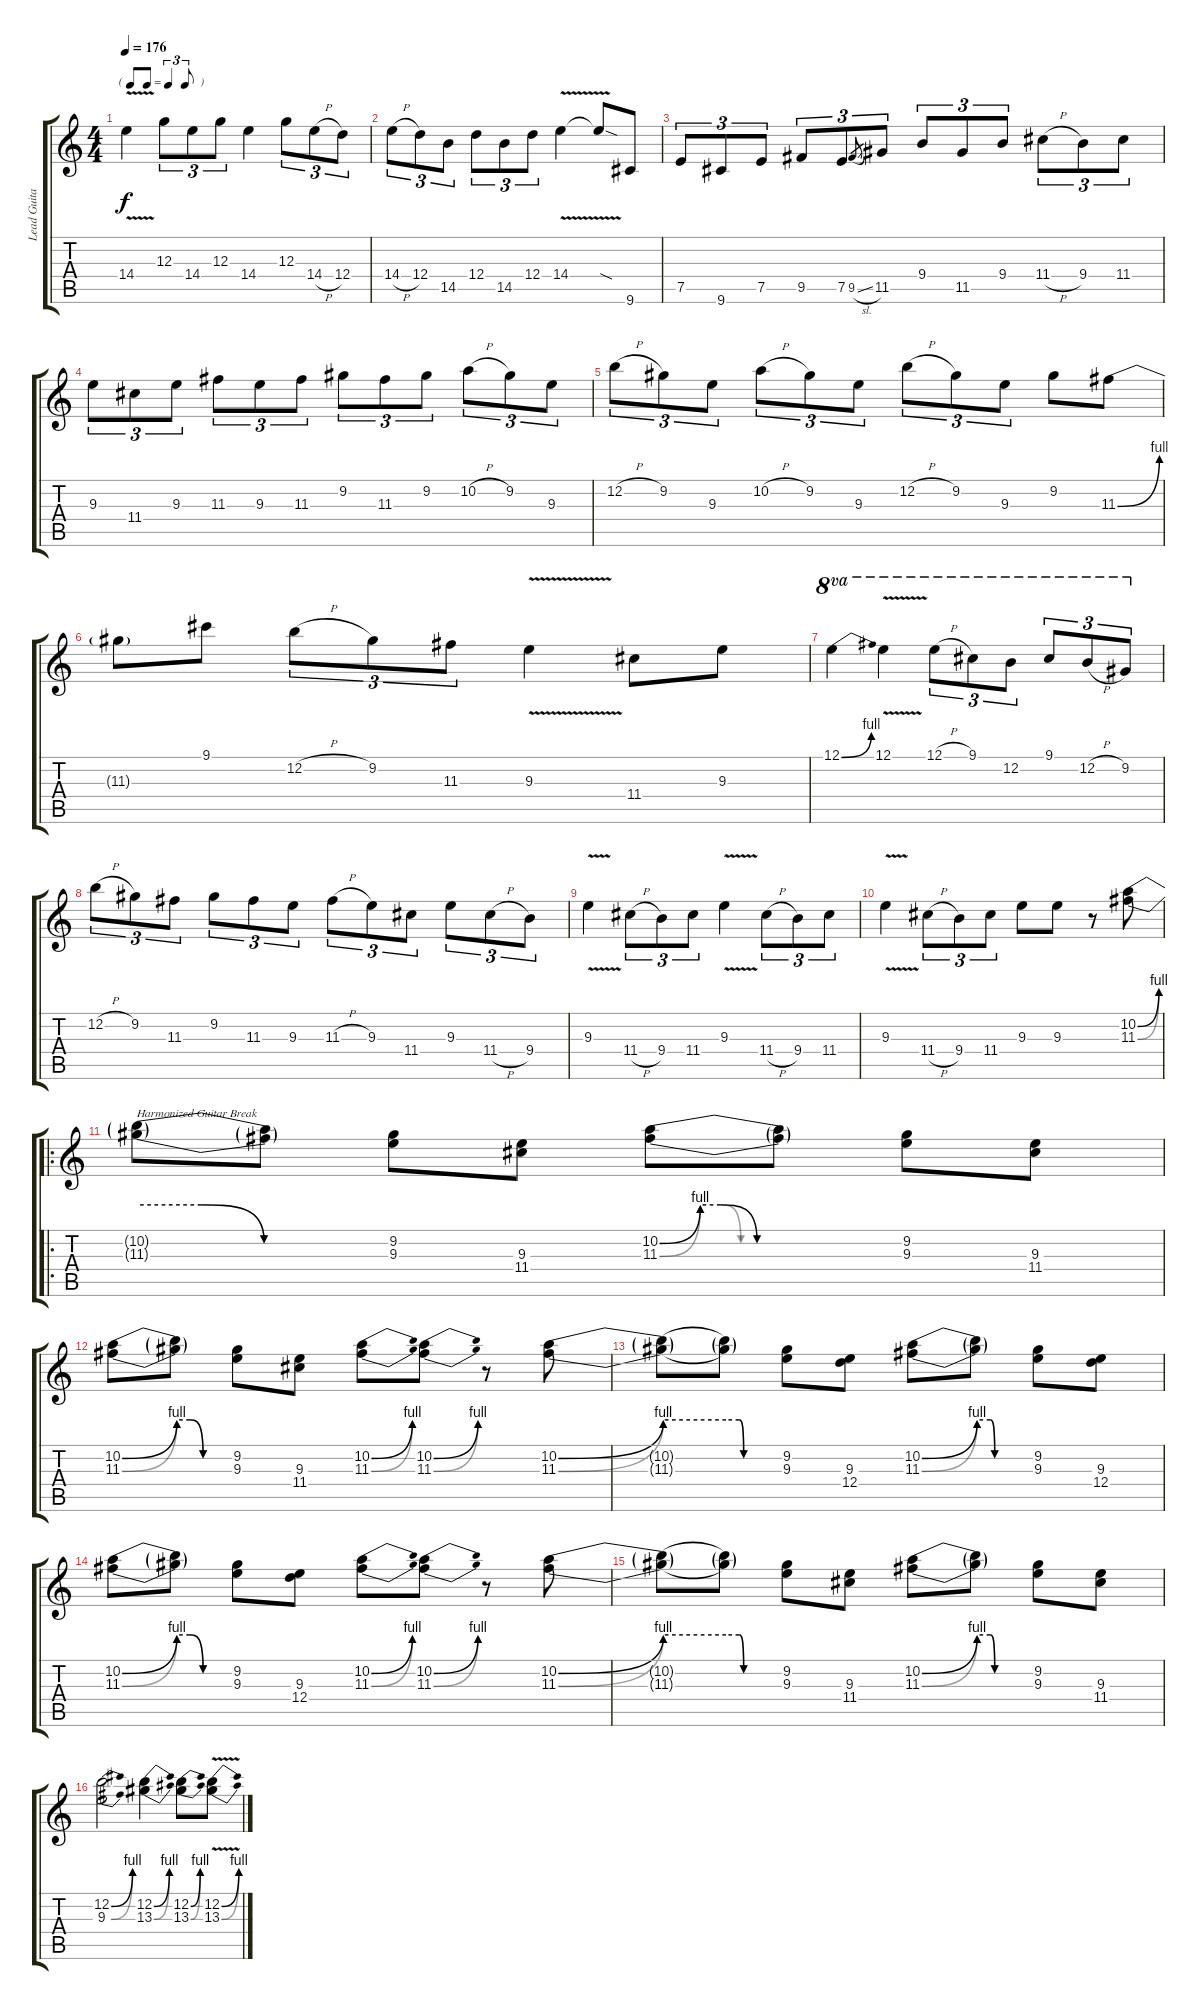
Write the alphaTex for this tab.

\track ("Lead Guitar" "Lead Guita") {instrument overdrivenguitar}
\staff {score tabs}
\tuning (E4 B3 G3 D3 A2 E2) {hide}
\ts (4 4)
\tf triplet8th
\tempo 176
\clef g2
\ks c
14.4{v}.4{dy f} 12.3.8{tu (3 2)} 14.4.8{tu (3 2)} 12.3.8{tu (3 2)} 14.4.4 12.3.8{tu (3 2)} 14.4{h}.8{tu (3 2)} 12.4.8{tu (3 2)} |
14.4{h}.8{tu (3 2)} 12.4.8{tu (3 2)} 14.5.8{tu (3 2)} 12.4.8{tu (3 2)} 14.5.8{tu (3 2)} 12.4.8{tu (3 2)} 14.4{v}.4 14.4{sod t}.8 9.6.8 |
7.5.8{tu (3 2)} 9.6.8{tu (3 2)} 7.5.8{tu (3 2)} 9.5.8{tu (3 2)} 7.5.8{tu (3 2)} 9.5{sl}.8{gr} 11.5.8{tu (3 2)} 9.4.8{tu (3 2)} 11.5.8{tu (3 2)} 9.4.8{tu (3 2)} 11.4{h}.8{tu (3 2)} 9.4.8{tu (3 2)} 11.4.8{tu (3 2)} |
9.3.8{tu (3 2)} 11.4.8{tu (3 2)} 9.3.8{tu (3 2)} 11.3.8{tu (3 2)} 9.3.8{tu (3 2)} 11.3.8{tu (3 2)} 9.2.8{tu (3 2)} 11.3.8{tu (3 2)} 9.2.8{tu (3 2)} 10.2{h}.8{tu (3 2)} 9.2.8{tu (3 2)} 9.3.8{tu (3 2)} |
12.2{h}.8{tu (3 2)} 9.2.8{tu (3 2)} 9.3.8{tu (3 2)} 10.2{h}.8{tu (3 2)} 9.2.8{tu (3 2)} 9.3.8{tu (3 2)} 12.2{h}.8{tu (3 2)} 9.2.8{tu (3 2)} 9.3.8{tu (3 2)} 9.2.8 11.3{be (bend 0 0 60 4)}.8 |
11.3{t}.8 9.1.8 12.2{h}.8{tu (3 2)} 9.2.8{tu (3 2)} 11.3.8{tu (3 2)} 9.3{v}.4 11.4.8 9.3.8 |
12.1{be (bend 0 0 60 4)}.4{ot 8va} 12.1{v}.4{ot 8va} 12.1{h}.8{tu (3 2) ot 8va} 9.1.8{tu (3 2) ot 8va} 12.2.8{tu (3 2) ot 8va} 9.1.8{tu (3 2) ot 8va} 12.2{h}.8{tu (3 2) ot 8va} 9.2.8{tu (3 2) ot 8va} |
12.2{h}.8{tu (3 2)} 9.2.8{tu (3 2)} 11.3.8{tu (3 2)} 9.2.8{tu (3 2)} 11.3.8{tu (3 2)} 9.3.8{tu (3 2)} 11.3{h}.8{tu (3 2)} 9.3.8{tu (3 2)} 11.4.8{tu (3 2)} 9.3.8{tu (3 2)} 11.4{h}.8{tu (3 2)} 9.4.8{tu (3 2)} |
9.3{v}.4 11.4{h}.8{tu (3 2)} 9.4.8{tu (3 2)} 11.4.8{tu (3 2)} 9.3{v}.4 11.4{h}.8{tu (3 2)} 9.4.8{tu (3 2)} 11.4.8{tu (3 2)} |
9.3{v}.4 11.4{h}.8{tu (3 2)} 9.4.8{tu (3 2)} 11.4.8{tu (3 2)} 9.3.8 9.3.8 r.8 (10.2{be (bend 0 0 60 4)} 11.3{be (bend 0 0 60 4)}).8 |
\ro
(10.2{be (custom 0 4 15 4 30 0 60 0) t} 11.3{be (custom 0 4 15 4 30 0 60 0) t}).8{txt "Harmonized Guitar Break"} (10.2{t} 11.3{t}).8 (9.2 9.3).8 (9.3 11.4).8 (10.2{be (custom 0 0 10 4 15 4 24 0 30 0 60 0)} 11.3{be (custom 0 0 10 4 15 4 20 0 25 0 30 0 60 0)}).8 (10.2{t} 11.3{t}).8 (9.2 9.3).8 (9.3 11.4).8 |
(10.2{be (bend 0 0 60 4)} 11.3{be (bend 0 0 60 4)}).8 (10.2{be (custom 0 4 15 4 30 0 60 0) t} 11.3{be (custom 0 4 15 4 30 0 60 0) t}).8 (9.2 9.3).8 (9.3 11.4).8 (10.2{be (bend 0 0 60 4)} 11.3{be (bend 0 0 60 4)}).8 (10.2{be (bend 0 0 60 4)} 11.3{be (bend 0 0 60 4)}).8 r.8 (10.2{be (bend 0 0 60 4)} 11.3{be (bend 0 0 60 4)}).8 |
(10.2{be (hold 0 4 60 4) t} 11.3{be (hold 0 4 60 4) t}).8 (10.2{be (custom 0 4 15 4 20 0 30 0 60 0) t} 11.3{be (custom 0 4 15 4 20 0 30 0 60 0) t}).8 (9.2 9.3).8 (9.3 12.4).8 (10.2{be (bend 0 0 60 4)} 11.3{be (bend 0 0 60 4)}).8 (10.2{be (custom 0 4 15 4 20 0 30 0 60 0) t} 11.3{be (custom 0 4 15 4 20 0 30 0 60 0) t}).8 (9.2 9.3).8 (9.3 12.4).8 |
(10.2{be (bend 0 0 60 4)} 11.3{be (bend 0 0 60 4)}).8 (10.2{be (custom 0 4 15 4 30 0 60 0) t} 11.3{be (custom 0 4 15 4 30 0 60 0) t}).8 (9.2 9.3).8 (9.3 12.4).8 (10.2{be (bend 0 0 60 4)} 11.3{be (bend 0 0 60 4)}).8 (10.2{be (bend 0 0 60 4)} 11.3{be (bend 0 0 60 4)}).8 r.8 (10.2{be (bend 0 0 60 4)} 11.3{be (bend 0 0 60 4)}).8 |
(10.2{be (hold 0 4 60 4) t} 11.3{be (hold 0 4 60 4) t}).8 (10.2{be (custom 0 4 15 4 20 0 30 0 60 0) t} 11.3{be (custom 0 4 15 4 20 0 30 0 60 0) t}).8 (9.2 9.3).8 (9.3 11.4).8 (10.2{be (bend 0 0 60 4)} 11.3{be (bend 0 0 60 4)}).8 (10.2{be (custom 0 4 15 4 20 0 30 0 60 0) t} 11.3{be (custom 0 4 15 4 20 0 30 0 60 0) t}).8 (9.2 9.3).8 (9.3 11.4).8 |
(12.2{be (bend 0 0 60 4)} 9.3{be (bend 0 0 60 4)}).2 (12.2{be (bend 0 0 60 4)} 13.3{be (bend 0 0 60 4)}).4 (12.2{be (bend 0 0 60 4)} 13.3{be (bend 0 0 60 4)}).8 (12.2{be (bend 0 0 60 4)} 13.3{be (bend 0 0 60 4) v}).8
